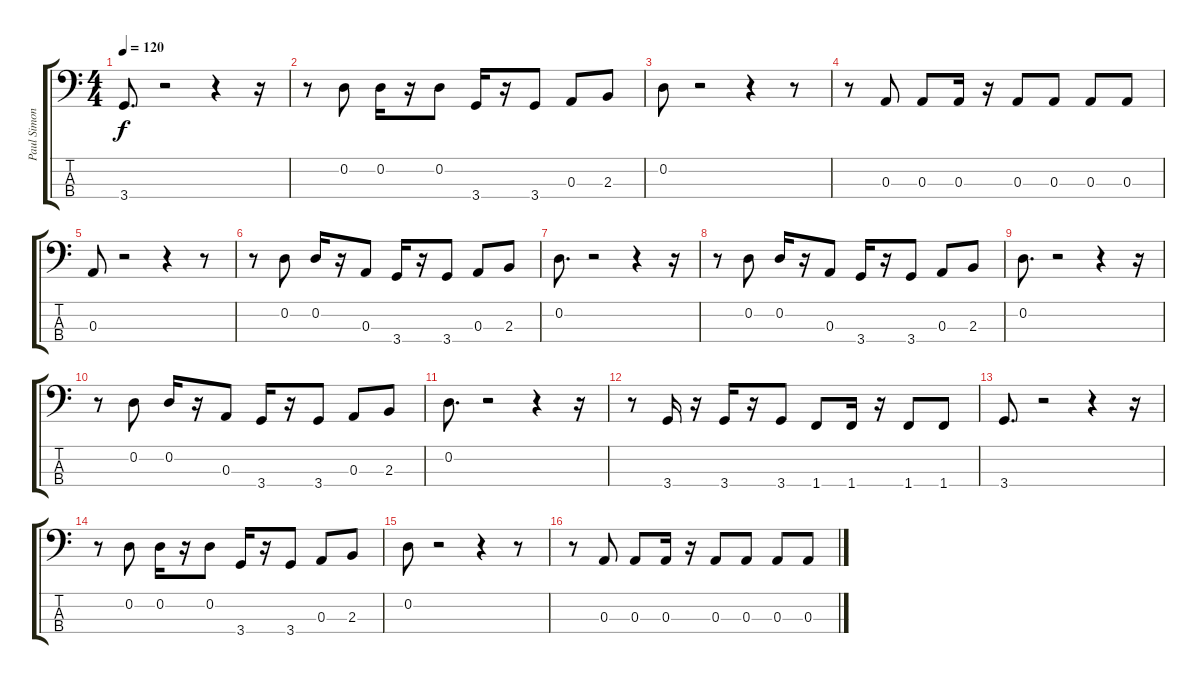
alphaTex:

\track ("Paul Simonon" "Paul Simon") {instrument electricbassfinger}
\staff {score tabs}
\tuning (G2 D2 A1 E1) {hide}
\ts (4 4)
\tempo 120
\clef f4
\ks c
3.4.8{d dy f} r.2 r.4 r.16 |
r.8 0.2.8 0.2.16 r.16 0.2.8 3.4.16 r.16 3.4.8 0.3.8 2.3.8 |
0.2.8 r.2 r.4 r.8 |
r.8 0.3.8 0.3.8 0.3.16 r.16 0.3.8 0.3.8 0.3.8 0.3.8 |
0.3.8 r.2 r.4 r.8 |
r.8 0.2.8 0.2.16 r.16 0.3.8 3.4.16 r.16 3.4.8 0.3.8 2.3.8 |
0.2.8{d} r.2 r.4 r.16 |
r.8 0.2.8 0.2.16 r.16 0.3.8 3.4.16 r.16 3.4.8 0.3.8 2.3.8 |
0.2.8{d} r.2 r.4 r.16 |
r.8 0.2.8 0.2.16 r.16 0.3.8 3.4.16 r.16 3.4.8 0.3.8 2.3.8 |
0.2.8{d} r.2 r.4 r.16 |
r.8 3.4.16 r.16 3.4.16 r.16 3.4.8 1.4.8 1.4.16 r.16 1.4.8 1.4.8 |
3.4.8{d} r.2 r.4 r.16 |
r.8 0.2.8 0.2.16 r.16 0.2.8 3.4.16 r.16 3.4.8 0.3.8 2.3.8 |
0.2.8 r.2 r.4 r.8 |
r.8 0.3.8 0.3.8 0.3.16 r.16 0.3.8 0.3.8 0.3.8 0.3.8
